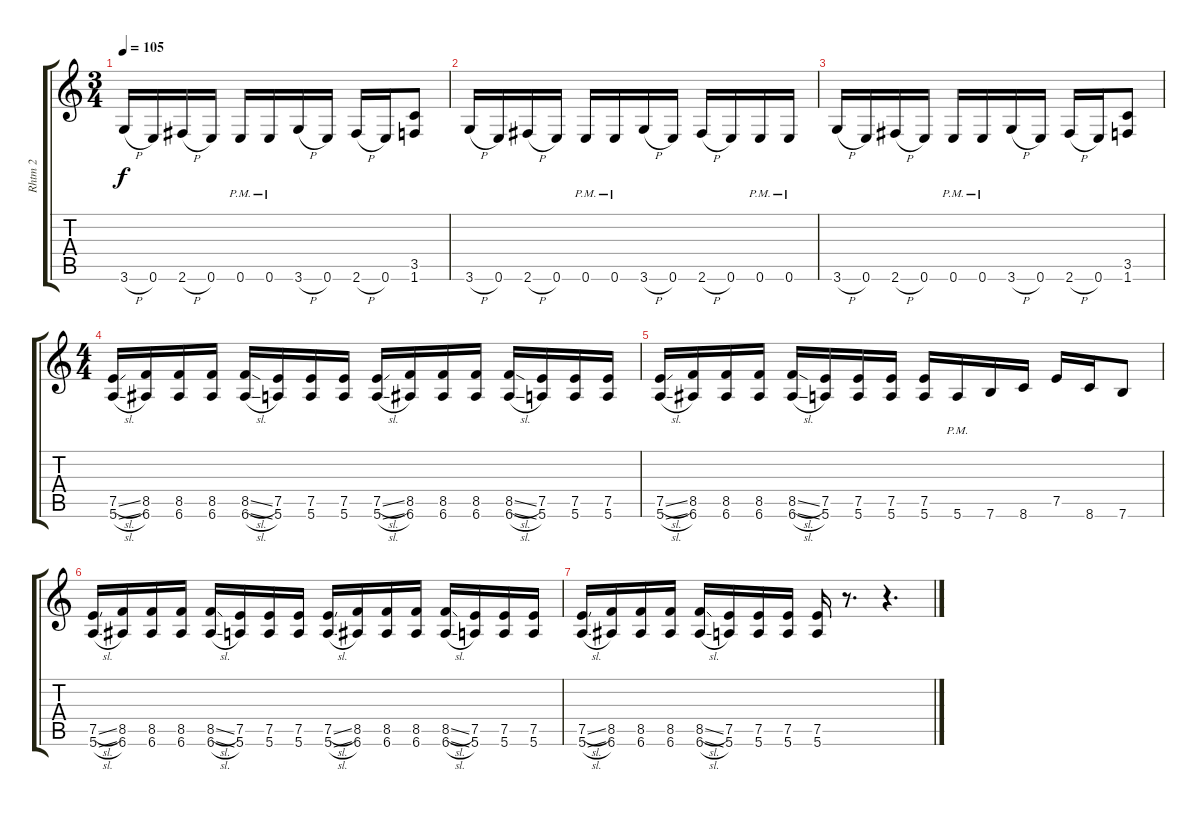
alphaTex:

\track ("Rhtm 2" "Rhtm 2") {instrument distortionguitar}
\staff {score tabs}
\tuning (E4 B3 G3 D3 A2 E2) {hide}
\ts (3 4)
\tempo 105
\clef g2
\ks c
3.6{h}.16{dy f} 0.6.16 2.6{h}.16 0.6.16 0.6{pm}.16 0.6{pm}.16 3.6{h}.16 0.6.16 2.6{h}.16 0.6.16 (3.5 1.6).8 |
3.6{h}.16 0.6.16 2.6{h}.16 0.6.16 0.6{pm}.16 0.6{pm}.16 3.6{h}.16 0.6.16 2.6{h}.16 0.6.16 0.6{pm}.16 0.6{pm}.16 |
3.6{h}.16 0.6.16 2.6{h}.16 0.6.16 0.6{pm}.16 0.6{pm}.16 3.6{h}.16 0.6.16 2.6{h}.16 0.6.16 (3.5 1.6).8 |
\ts (4 4)
(7.5{sl} 5.6{sl}).16 (8.5 6.6).16 (8.5 6.6).16 (8.5 6.6).16 (8.5{sl} 6.6{sl}).16 (7.5 5.6).16 (7.5 5.6).16 (7.5 5.6).16 (7.5{sl} 5.6{sl}).16 (8.5 6.6).16 (8.5 6.6).16 (8.5 6.6).16 (8.5{sl} 6.6{sl}).16 (7.5 5.6).16 (7.5 5.6).16 (7.5 5.6).16 |
(7.5{sl} 5.6{sl}).16 (8.5 6.6).16 (8.5 6.6).16 (8.5 6.6).16 (8.5{sl} 6.6{sl}).16 (7.5 5.6).16 (7.5 5.6).16 (7.5 5.6).16 (7.5 5.6).16 5.6{pm}.16 7.6.16 8.6.16 7.5.16 8.6.16 7.6.8 |
(7.5{sl} 5.6{sl}).16 (8.5 6.6).16 (8.5 6.6).16 (8.5 6.6).16 (8.5{sl} 6.6{sl}).16 (7.5 5.6).16 (7.5 5.6).16 (7.5 5.6).16 (7.5{sl} 5.6{sl}).16 (8.5 6.6).16 (8.5 6.6).16 (8.5 6.6).16 (8.5{sl} 6.6{sl}).16 (7.5 5.6).16 (7.5 5.6).16 (7.5 5.6).16 |
(7.5{sl} 5.6{sl}).16 (8.5 6.6).16 (8.5 6.6).16 (8.5 6.6).16 (8.5{sl} 6.6{sl}).16 (7.5 5.6).16 (7.5 5.6).16 (7.5 5.6).16 (7.5 5.6).16 r.8{d} r.4{d}
